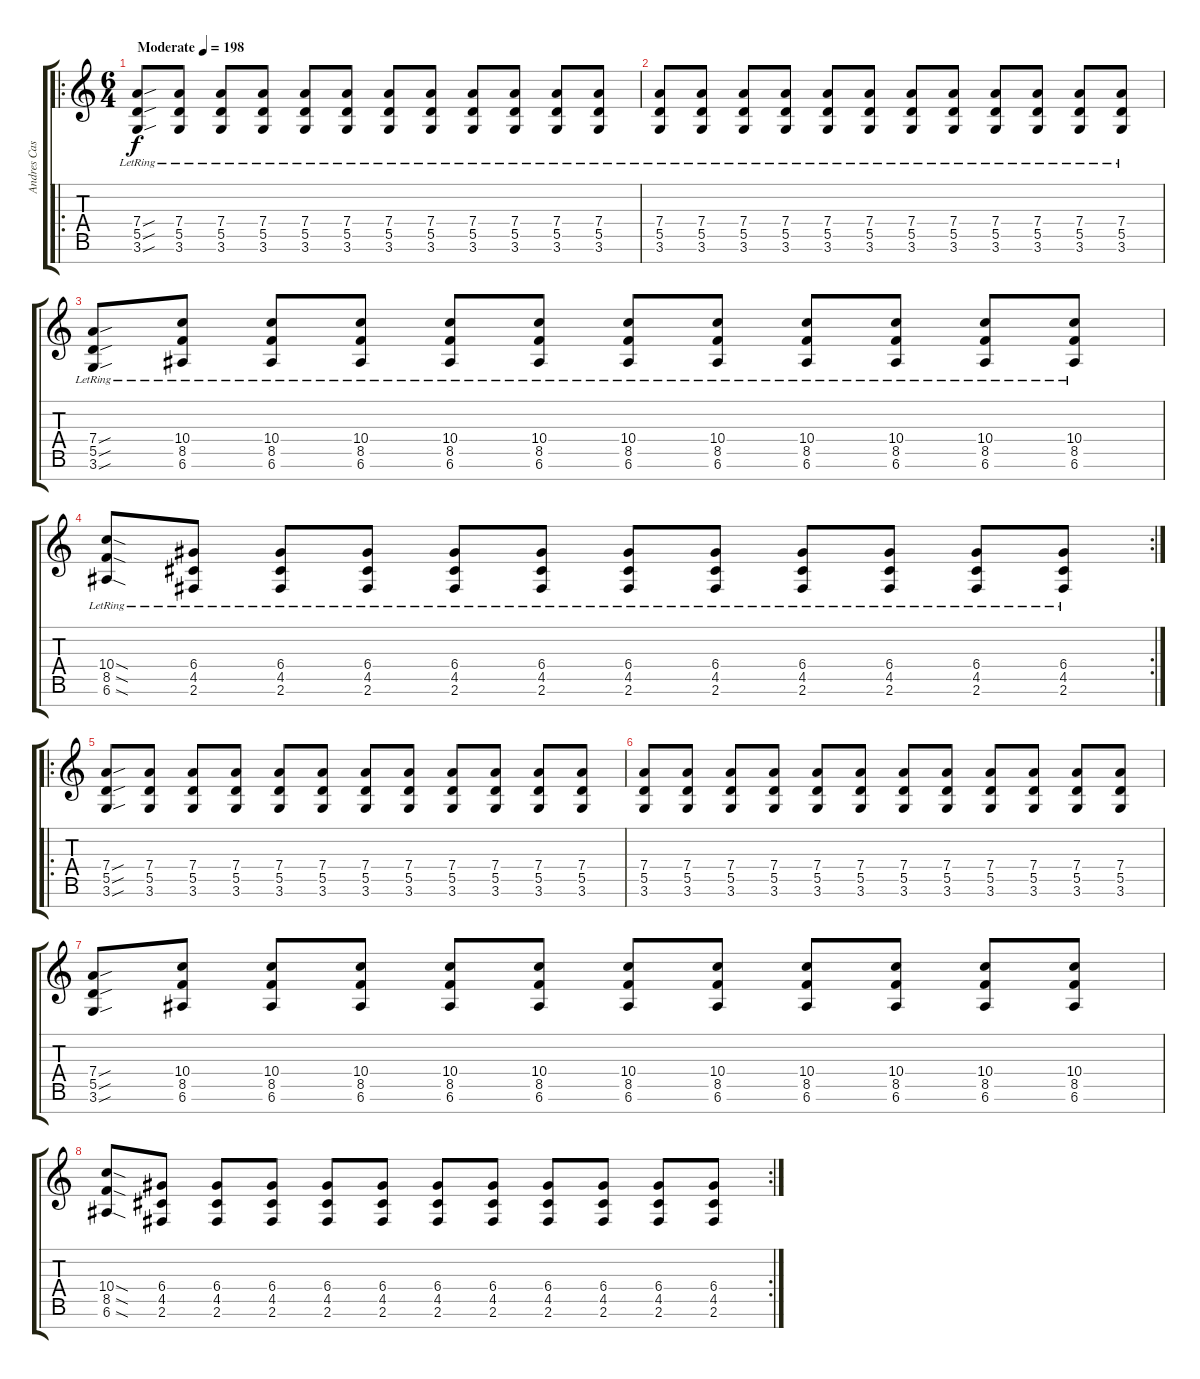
\track ("Andres Castro" "Andres Cas") {instrument distortionguitar}
\staff {score tabs}
\tuning (E4 B3 G3 D3 A2 E2 B1) {hide}
\ro
\ts (6 4)
\tempo (198 "Moderate")
\clef g2
\ks c
(7.4{sou lr} 5.5{sou lr} 3.6{sou lr}).8{dy f instrument distortionguitar} (7.4{lr} 5.5{lr} 3.6{lr}).8 (7.4{lr} 5.5{lr} 3.6{lr}).8 (7.4{lr} 5.5{lr} 3.6{lr}).8 (7.4{lr} 5.5{lr} 3.6{lr}).8 (7.4{lr} 5.5{lr} 3.6{lr}).8 (7.4{lr} 5.5{lr} 3.6{lr}).8 (7.4{lr} 5.5{lr} 3.6{lr}).8 (7.4{lr} 5.5{lr} 3.6{lr}).8 (7.4{lr} 5.5{lr} 3.6{lr}).8 (7.4{lr} 5.5{lr} 3.6{lr}).8 (7.4{lr} 5.5{lr} 3.6{lr}).8 |
(7.4{lr} 5.5{lr} 3.6{lr}).8 (7.4{lr} 5.5{lr} 3.6{lr}).8 (7.4{lr} 5.5{lr} 3.6{lr}).8 (7.4{lr} 5.5{lr} 3.6{lr}).8 (7.4{lr} 5.5{lr} 3.6{lr}).8 (7.4{lr} 5.5{lr} 3.6{lr}).8 (7.4{lr} 5.5{lr} 3.6{lr}).8 (7.4{lr} 5.5{lr} 3.6{lr}).8 (7.4{lr} 5.5{lr} 3.6{lr}).8 (7.4{lr} 5.5{lr} 3.6{lr}).8 (7.4{lr} 5.5{lr} 3.6{lr}).8 (7.4{lr} 5.5{lr} 3.6{lr}).8 |
(7.4{sou lr} 5.5{sou lr} 3.6{sou lr}).8 (10.4{lr} 8.5{lr} 6.6{lr}).8 (10.4{lr} 8.5{lr} 6.6{lr}).8 (10.4{lr} 8.5{lr} 6.6{lr}).8 (10.4{lr} 8.5{lr} 6.6{lr}).8 (10.4{lr} 8.5{lr} 6.6{lr}).8 (10.4{lr} 8.5{lr} 6.6{lr}).8 (10.4{lr} 8.5{lr} 6.6{lr}).8 (10.4{lr} 8.5{lr} 6.6{lr}).8 (10.4{lr} 8.5{lr} 6.6{lr}).8 (10.4{lr} 8.5{lr} 6.6{lr}).8 (10.4{lr} 8.5{lr} 6.6{lr}).8 |
\rc 2
(10.4{sod lr} 8.5{sod lr} 6.6{sod lr}).8 (6.4{lr} 4.5{lr} 2.6{lr}).8 (6.4{lr} 4.5{lr} 2.6{lr}).8 (6.4{lr} 4.5{lr} 2.6{lr}).8 (6.4{lr} 4.5{lr} 2.6{lr}).8 (6.4{lr} 4.5{lr} 2.6{lr}).8 (6.4{lr} 4.5{lr} 2.6{lr}).8 (6.4{lr} 4.5{lr} 2.6{lr}).8 (6.4{lr} 4.5{lr} 2.6{lr}).8 (6.4{lr} 4.5{lr} 2.6{lr}).8 (6.4{lr} 4.5{lr} 2.6{lr}).8 (6.4{lr} 4.5{lr} 2.6{lr}).8 |
\ro
(7.4{sou} 5.5{sou} 3.6{sou}).8 (7.4 5.5 3.6).8 (7.4 5.5 3.6).8 (7.4 5.5 3.6).8 (7.4 5.5 3.6).8 (7.4 5.5 3.6).8 (7.4 5.5 3.6).8 (7.4 5.5 3.6).8 (7.4 5.5 3.6).8 (7.4 5.5 3.6).8 (7.4 5.5 3.6).8 (7.4 5.5 3.6).8 |
(7.4 5.5 3.6).8 (7.4 5.5 3.6).8 (7.4 5.5 3.6).8 (7.4 5.5 3.6).8 (7.4 5.5 3.6).8 (7.4 5.5 3.6).8 (7.4 5.5 3.6).8 (7.4 5.5 3.6).8 (7.4 5.5 3.6).8 (7.4 5.5 3.6).8 (7.4 5.5 3.6).8 (7.4 5.5 3.6).8 |
(7.4{sou} 5.5{sou} 3.6{sou}).8 (10.4 8.5 6.6).8 (10.4 8.5 6.6).8 (10.4 8.5 6.6).8 (10.4 8.5 6.6).8 (10.4 8.5 6.6).8 (10.4 8.5 6.6).8 (10.4 8.5 6.6).8 (10.4 8.5 6.6).8 (10.4 8.5 6.6).8 (10.4 8.5 6.6).8 (10.4 8.5 6.6).8 |
\rc 2
(10.4{sod} 8.5{sod} 6.6{sod}).8 (6.4 4.5 2.6).8 (6.4 4.5 2.6).8 (6.4 4.5 2.6).8 (6.4 4.5 2.6).8 (6.4 4.5 2.6).8 (6.4 4.5 2.6).8 (6.4 4.5 2.6).8 (6.4 4.5 2.6).8 (6.4 4.5 2.6).8 (6.4 4.5 2.6).8 (6.4 4.5 2.6).8
